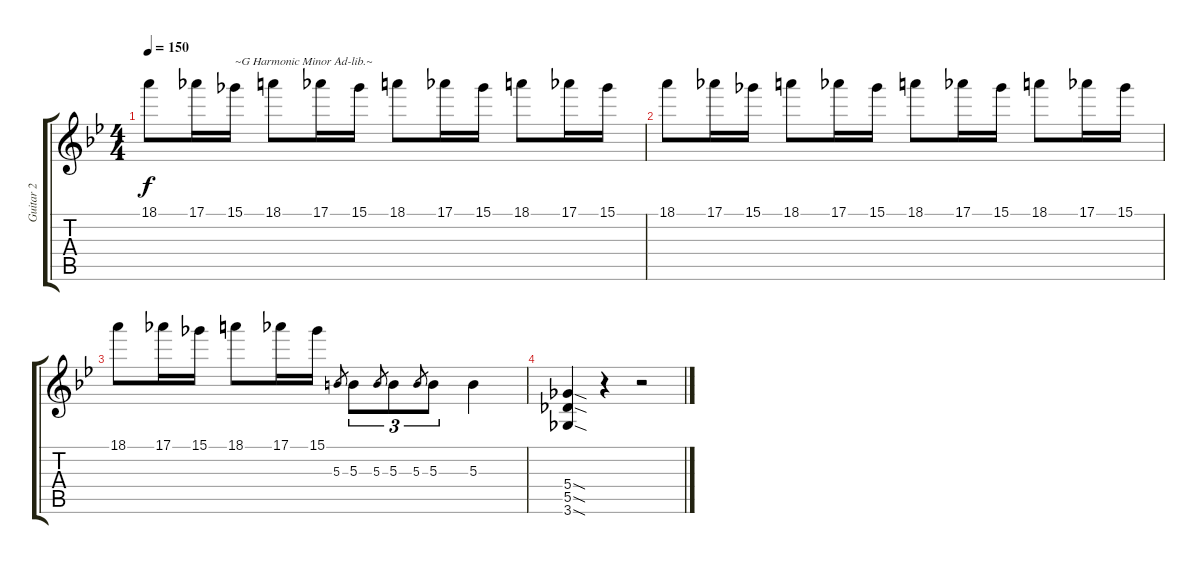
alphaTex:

\track ("Guitar 2" "Guitar 2") {instrument distortionguitar}
\staff {score tabs}
\tuning (Eb4 Bb3 Gb3 Db3 Ab2 Eb2) {hide}
\ts (4 4)
\tempo 150
\clef g2
\ks bb
18.1.8{dy f} 17.1.16 15.1.16{txt "~G Harmonic Minor Ad-lib.~"} 18.1.8 17.1.16 15.1.16 18.1.8 17.1.16 15.1.16 18.1.8 17.1.16 15.1.16 |
18.1.8 17.1.16 15.1.16 18.1.8 17.1.16 15.1.16 18.1.8 17.1.16 15.1.16 18.1.8 17.1.16 15.1.16 |
18.1.8 17.1.16 15.1.16 18.1.8 17.1.16 15.1.16 5.3.8{gr} 5.3.8{tu (3 2)} 5.3.8{gr} 5.3.8{tu (3 2)} 5.3.8{gr} 5.3.8{tu (3 2)} 5.3.4 |
(5.4{sod} 5.5{sod} 3.6{sod}).4 r.4 r.2
